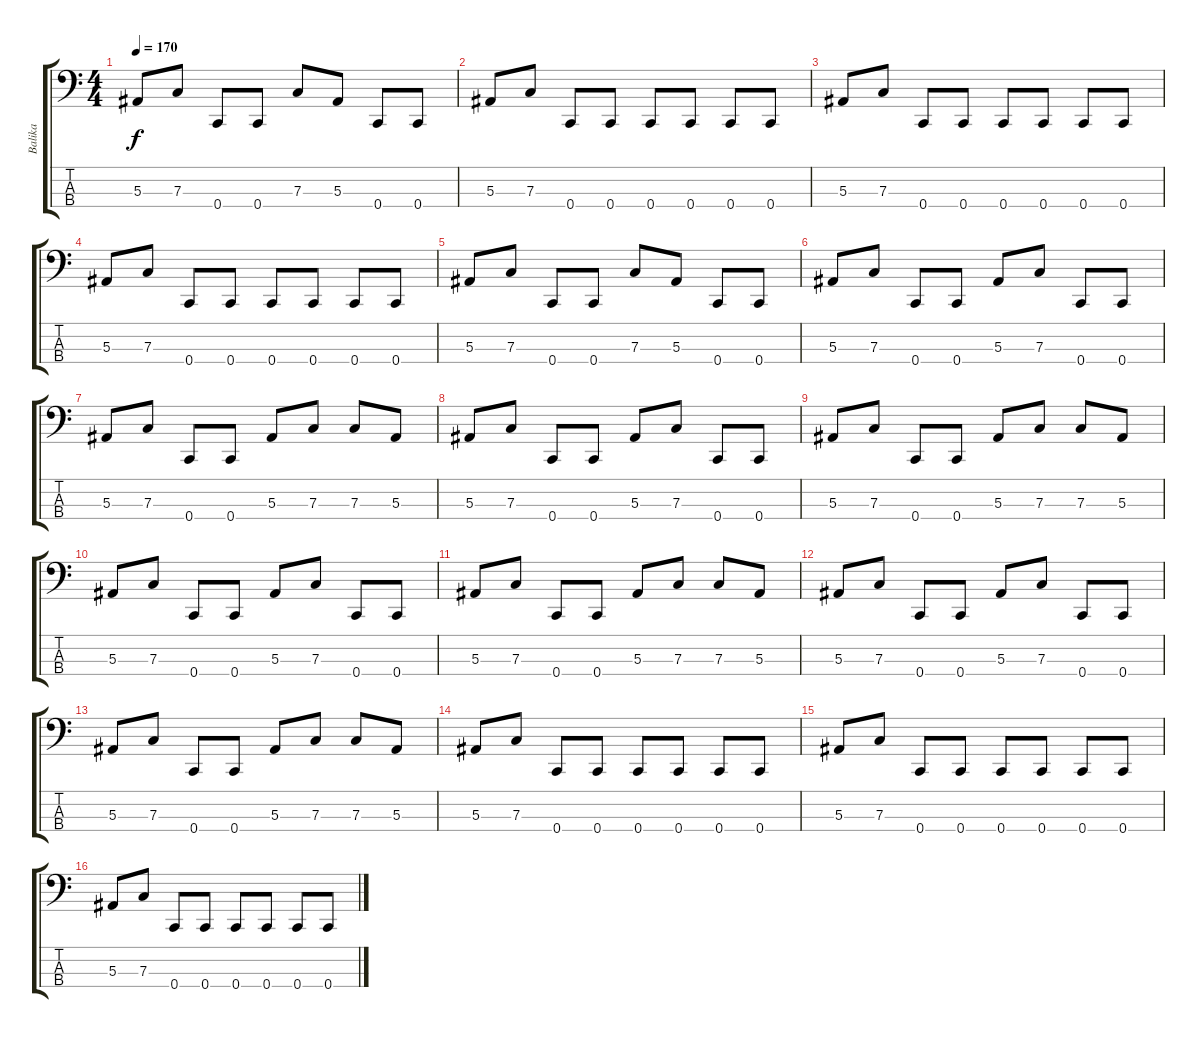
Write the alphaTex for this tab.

\track ("Balika" "Balika") {instrument electricbassfinger}
\staff {score tabs}
\tuning (Eb2 Bb1 F1 C1) {hide}
\ts (4 4)
\tempo 170
\clef f4
\ks c
5.3.8{dy f} 7.3.8 0.4.8 0.4.8 7.3.8 5.3.8 0.4.8 0.4.8 |
5.3.8 7.3.8 0.4.8 0.4.8 0.4.8 0.4.8 0.4.8 0.4.8 |
5.3.8 7.3.8 0.4.8 0.4.8 0.4.8 0.4.8 0.4.8 0.4.8 |
5.3.8 7.3.8 0.4.8 0.4.8 0.4.8 0.4.8 0.4.8 0.4.8 |
5.3.8 7.3.8 0.4.8 0.4.8 7.3.8 5.3.8 0.4.8 0.4.8 |
5.3.8 7.3.8 0.4.8 0.4.8 5.3.8 7.3.8 0.4.8 0.4.8 |
5.3.8 7.3.8 0.4.8 0.4.8 5.3.8 7.3.8 7.3.8 5.3.8 |
5.3.8 7.3.8 0.4.8 0.4.8 5.3.8 7.3.8 0.4.8 0.4.8 |
5.3.8 7.3.8 0.4.8 0.4.8 5.3.8 7.3.8 7.3.8 5.3.8 |
5.3.8 7.3.8 0.4.8 0.4.8 5.3.8 7.3.8 0.4.8 0.4.8 |
5.3.8 7.3.8 0.4.8 0.4.8 5.3.8 7.3.8 7.3.8 5.3.8 |
5.3.8 7.3.8 0.4.8 0.4.8 5.3.8 7.3.8 0.4.8 0.4.8 |
5.3.8 7.3.8 0.4.8 0.4.8 5.3.8 7.3.8 7.3.8 5.3.8 |
5.3.8 7.3.8 0.4.8 0.4.8 0.4.8 0.4.8 0.4.8 0.4.8 |
5.3.8 7.3.8 0.4.8 0.4.8 0.4.8 0.4.8 0.4.8 0.4.8 |
5.3.8 7.3.8 0.4.8 0.4.8 0.4.8 0.4.8 0.4.8 0.4.8
